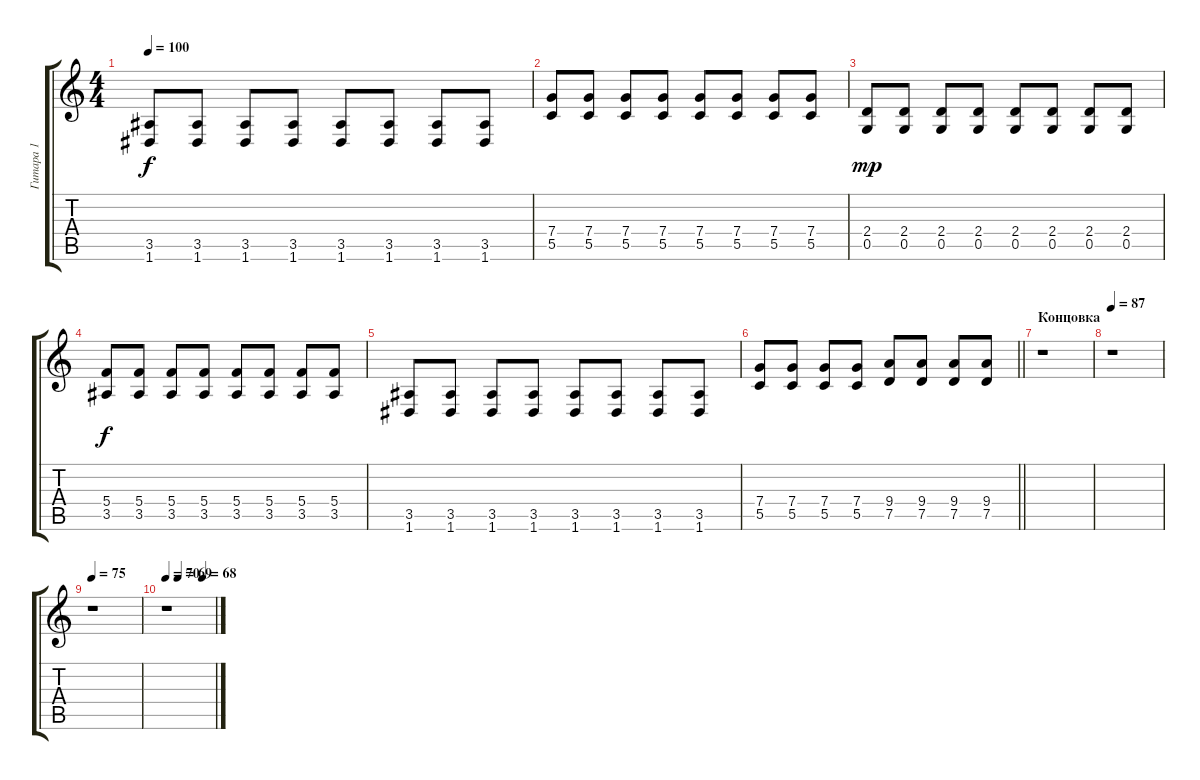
\track ("Гитара 1" "Гитара 1") {instrument overdrivenguitar}
\staff {score tabs}
\tuning (D4 A3 F3 C3 G2 D2) {hide}
\ts (4 4)
\tempo 100
\clef g2
\ks c
(3.5 1.6).8{dy f} (3.5 1.6).8 (3.5 1.6).8 (3.5 1.6).8 (3.5 1.6).8 (3.5 1.6).8 (3.5 1.6).8 (3.5 1.6).8 |
(7.4 5.5).8 (7.4 5.5).8 (7.4 5.5).8 (7.4 5.5).8 (7.4 5.5).8 (7.4 5.5).8 (7.4 5.5).8 (7.4 5.5).8 |
(2.4 0.5).8{dy mp} (2.4 0.5).8 (2.4 0.5).8 (2.4 0.5).8 (2.4 0.5).8 (2.4 0.5).8 (2.4 0.5).8 (2.4 0.5).8 |
(5.4 3.5).8{dy f} (5.4 3.5).8 (5.4 3.5).8 (5.4 3.5).8 (5.4 3.5).8 (5.4 3.5).8 (5.4 3.5).8 (5.4 3.5).8 |
(3.5 1.6).8 (3.5 1.6).8 (3.5 1.6).8 (3.5 1.6).8 (3.5 1.6).8 (3.5 1.6).8 (3.5 1.6).8 (3.5 1.6).8 |
\barLineRight lightlight
(7.4 5.5).8 (7.4 5.5).8 (7.4 5.5).8 (7.4 5.5).8 (9.4 7.5).8 (9.4 7.5).8 (9.4 7.5).8 (9.4 7.5).8 |
\section ("" "Концовка")
r.1 |
\tempo 87
r.1 |
\tempo 75
r.1 |
\tempo 70
\tempo (69 0.25)
\tempo (68 0.75)
r.1
